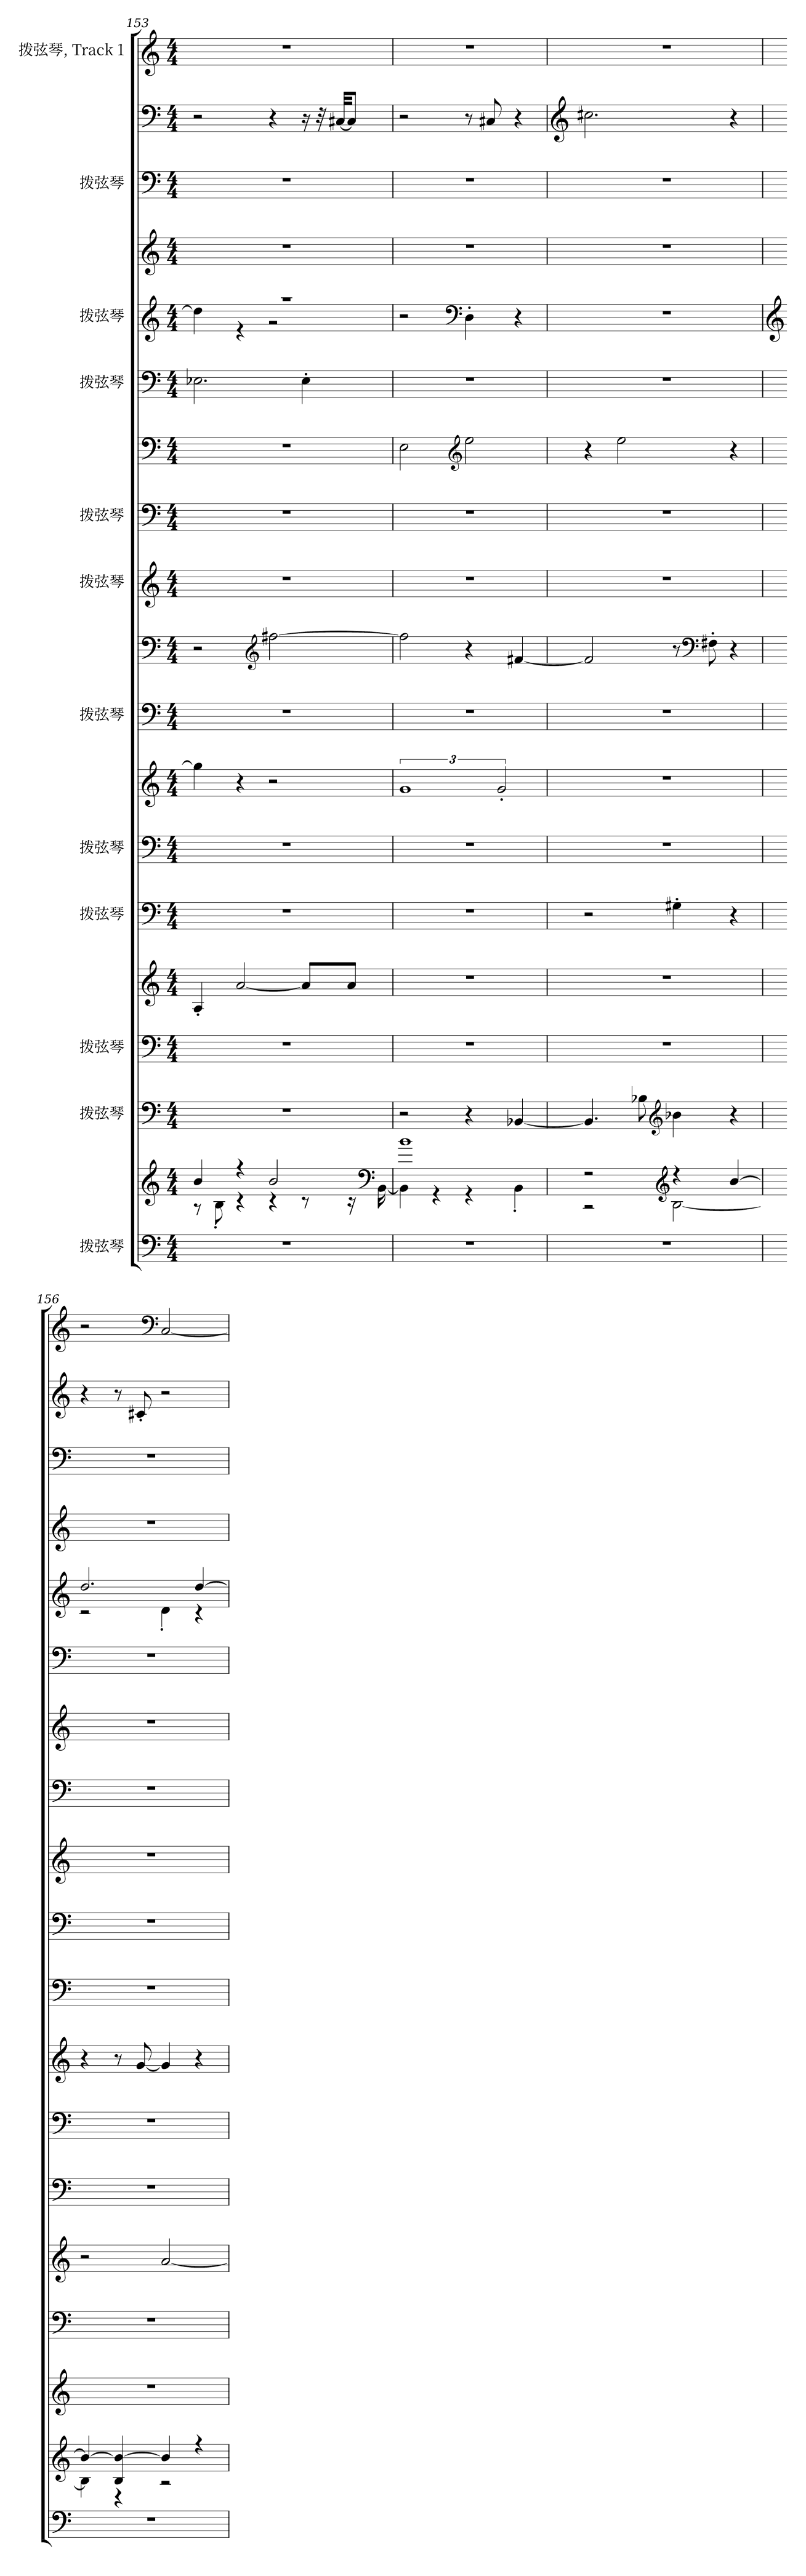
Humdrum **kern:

**kern	**kern	**kern	**kern	**kern	**kern	**kern	**kern	**kern	**kern	**kern	**kern	**kern	**kern	**kern	**kern	**kern	**kern	**kern
*part12	*part12	*part11	*part10	*part10	*part9	*part8	*part8	*part7	*part7	*part6	*part5	*part5	*part4	*part3	*part3	*part2	*part2	*part1
*staff19	*staff18	*staff17	*staff16	*staff15	*staff14	*staff13	*staff12	*staff11	*staff10	*staff9	*staff8	*staff7	*staff6	*staff5	*staff4	*staff3	*staff2	*staff1
*I"拨弦琴	*	*I"拨弦琴	*I"拨弦琴	*	*I"拨弦琴	*I"拨弦琴	*	*I"拨弦琴	*	*I"拨弦琴	*I"拨弦琴	*	*I"拨弦琴	*I"拨弦琴	*	*I"拨弦琴	*	*I"拨弦琴, Track 1
*clefF4	*clefG2	*clefF4	*clefF4	*clefG2	*clefF4	*clefF4	*clefG2	*clefF4	*clefF4	*clefG2	*clefF4	*clefF4	*clefF4	*clefG2	*clefG2	*clefF4	*clefF4	*clefG2
*k[]	*k[]	*k[]	*k[]	*k[]	*k[]	*k[]	*k[]	*k[]	*k[]	*k[]	*k[]	*k[]	*k[]	*k[]	*k[]	*k[]	*k[]	*k[]
*M4/4	*M4/4	*M4/4	*M4/4	*M4/4	*M4/4	*M4/4	*M4/4	*M4/4	*M4/4	*M4/4	*M4/4	*M4/4	*M4/4	*M4/4	*M4/4	*M4/4	*M4/4	*M4/4
=153	=153	=153	=153	=153	=153	=153	=153	=153	=153	=153	=153	=153	=153	=153	=153	=153	=153	=153
*	*^	*	*	*	*	*	*	*	*	*	*	*	*	*^	*	*	*	*
1r	4b/	8r	1r	1r	4A'/	1r	1r	4gg\]	1r	2r	1r	1r	1r	2.E-X\	1r	4dd\]	1r	1r	2r	1r
.	.	8B'\	.	.	.	.	.	.	.	.	.	.	.	.	.	.	.	.	.	.
.	4r	4r	.	.	[2a/	.	.	4r	.	.	.	.	.	.	.	4r	.	.	.	.
*	*	*	*	*	*	*	*	*	*	*clefG2	*	*	*	*	*	*	*	*	*	*
.	2b/	4r	.	.	.	.	.	2r	.	[2ff#X\	.	.	.	.	.	2r	.	.	4r	.
.	.	8r	.	.	8a/L]	.	.	.	.	.	.	.	.	4E-'\	.	.	.	.	16r	.
.	.	.	.	.	.	.	.	.	.	.	.	.	.	.	.	.	.	.	32r	.
.	.	.	.	.	.	.	.	.	.	.	.	.	.	.	.	.	.	.	[32C#X/KKL	.
.	.	16r	.	.	8a/J	.	.	.	.	.	.	.	.	.	.	.	.	.	8C#/J]	.
*	*clefF4	*	*	*	*	*	*	*	*	*	*	*	*	*	*	*	*	*	*	*
.	.	[16BB\	.	.	.	.	.	.	.	.	.	.	.	.	.	.	.	.	.	.
*	*	*	*	*	*	*	*	*	*	*	*	*	*	*	*v	*v	*	*	*	*
=154	=154	=154	=154	=154	=154	=154	=154	=154	=154	=154	=154	=154	=154	=154	=154	=154	=154	=154	=154
1r	1b	4BB\]	2r	1r	1r	1r	1r	3%2g	1r	2ff#\]	1r	1r	2E\	1r	2r	1r	1r	2r	1r
.	.	4r	.	.	.	.	.	.	.	.	.	.	.	.	.	.	.	.	.
*	*	*	*	*	*	*	*	*	*	*	*	*	*clefG2	*	*clefF4	*	*	*	*
.	.	4r	4r	.	.	.	.	.	.	4r	.	.	2ee\	.	4D'\	.	.	8r	.
.	.	.	.	.	.	.	.	.	.	.	.	.	.	.	.	.	.	8C#X/	.
.	.	.	.	.	.	.	.	3g'/	.	.	.	.	.	.	.	.	.	.	.
.	.	4BB'\	[4BB-X/	.	.	.	.	.	.	[4f#X/	.	.	.	.	4r	.	.	4r	.
!!LO:PB:g=z
=155	=155	=155	=155	=155	=155	=155	=155	=155	=155	=155	=155	=155	=155	=155	=155	=155	=155	=155	=155
*	*	*	*	*	*	*	*	*	*	*	*	*	*	*	*	*	*	*clefG2	*
1r	2r	2r	4.BB-/]	1r	1r	2r	1r	1r	1r	2f#/]	1r	1r	4r	1r	1r	1r	1r	2.cc#X\	1r
.	.	.	.	.	.	.	.	.	.	.	.	.	2ee\	.	.	.	.	.	.
.	.	.	8B-X\	.	.	.	.	.	.	.	.	.	.	.	.	.	.	.	.
*	*clefG2	*	*clefG2	*	*	*	*	*	*	*	*	*	*	*	*	*	*	*	*
.	4r	[2B\	4b-X\	.	.	4G#X'\	.	.	.	8r	.	.	.	.	.	.	.	.	.
*	*	*	*	*	*	*	*	*	*	*clefF4	*	*	*	*	*	*	*	*	*
.	.	.	.	.	.	.	.	.	.	8F#X'\	.	.	.	.	.	.	.	.	.
.	[4b/	.	4r	.	.	4r	.	.	.	4r	.	.	4r	.	.	.	.	4r	.
=156	=156	=156	=156	=156	=156	=156	=156	=156	=156	=156	=156	=156	=156	=156	=156	=156	=156	=156	=156
*	*	*	*	*	*	*	*	*	*	*	*	*	*	*	*clefG2	*	*	*	*
*	*	*	*	*	*	*	*	*	*	*	*	*	*	*	*^	*	*	*	*
1r	4b/_	4B\]	1r	1r	2r	1r	1r	4r	1r	1r	1r	1r	1r	1r	2.dd/	2r	1r	1r	4r	2r
.	4B/ 4b/_	4r	.	.	.	.	.	8r	.	.	.	.	.	.	.	.	.	.	8r	.
.	.	.	.	.	.	.	.	[8g/	.	.	.	.	.	.	.	.	.	.	8c#X'/	.
*	*	*	*	*	*	*	*	*	*	*	*	*	*	*	*	*	*	*	*	*clefF4
.	4b/]	2r	.	.	[2a/	.	.	4g/]	.	.	.	.	.	.	.	4d'\	.	.	2r	[2C/
.	4r	.	.	.	.	.	.	4r	.	.	.	.	.	.	[4dd/	4r	.	.	.	.
*	*v	*v	*	*	*	*	*	*	*	*	*	*	*	*	*v	*v	*	*	*	*
=	=	=	=	=	=	=	=	=	=	=	=	=	=	=	=	=	=	=
*-	*-	*-	*-	*-	*-	*-	*-	*-	*-	*-	*-	*-	*-	*-	*-	*-	*-	*-
